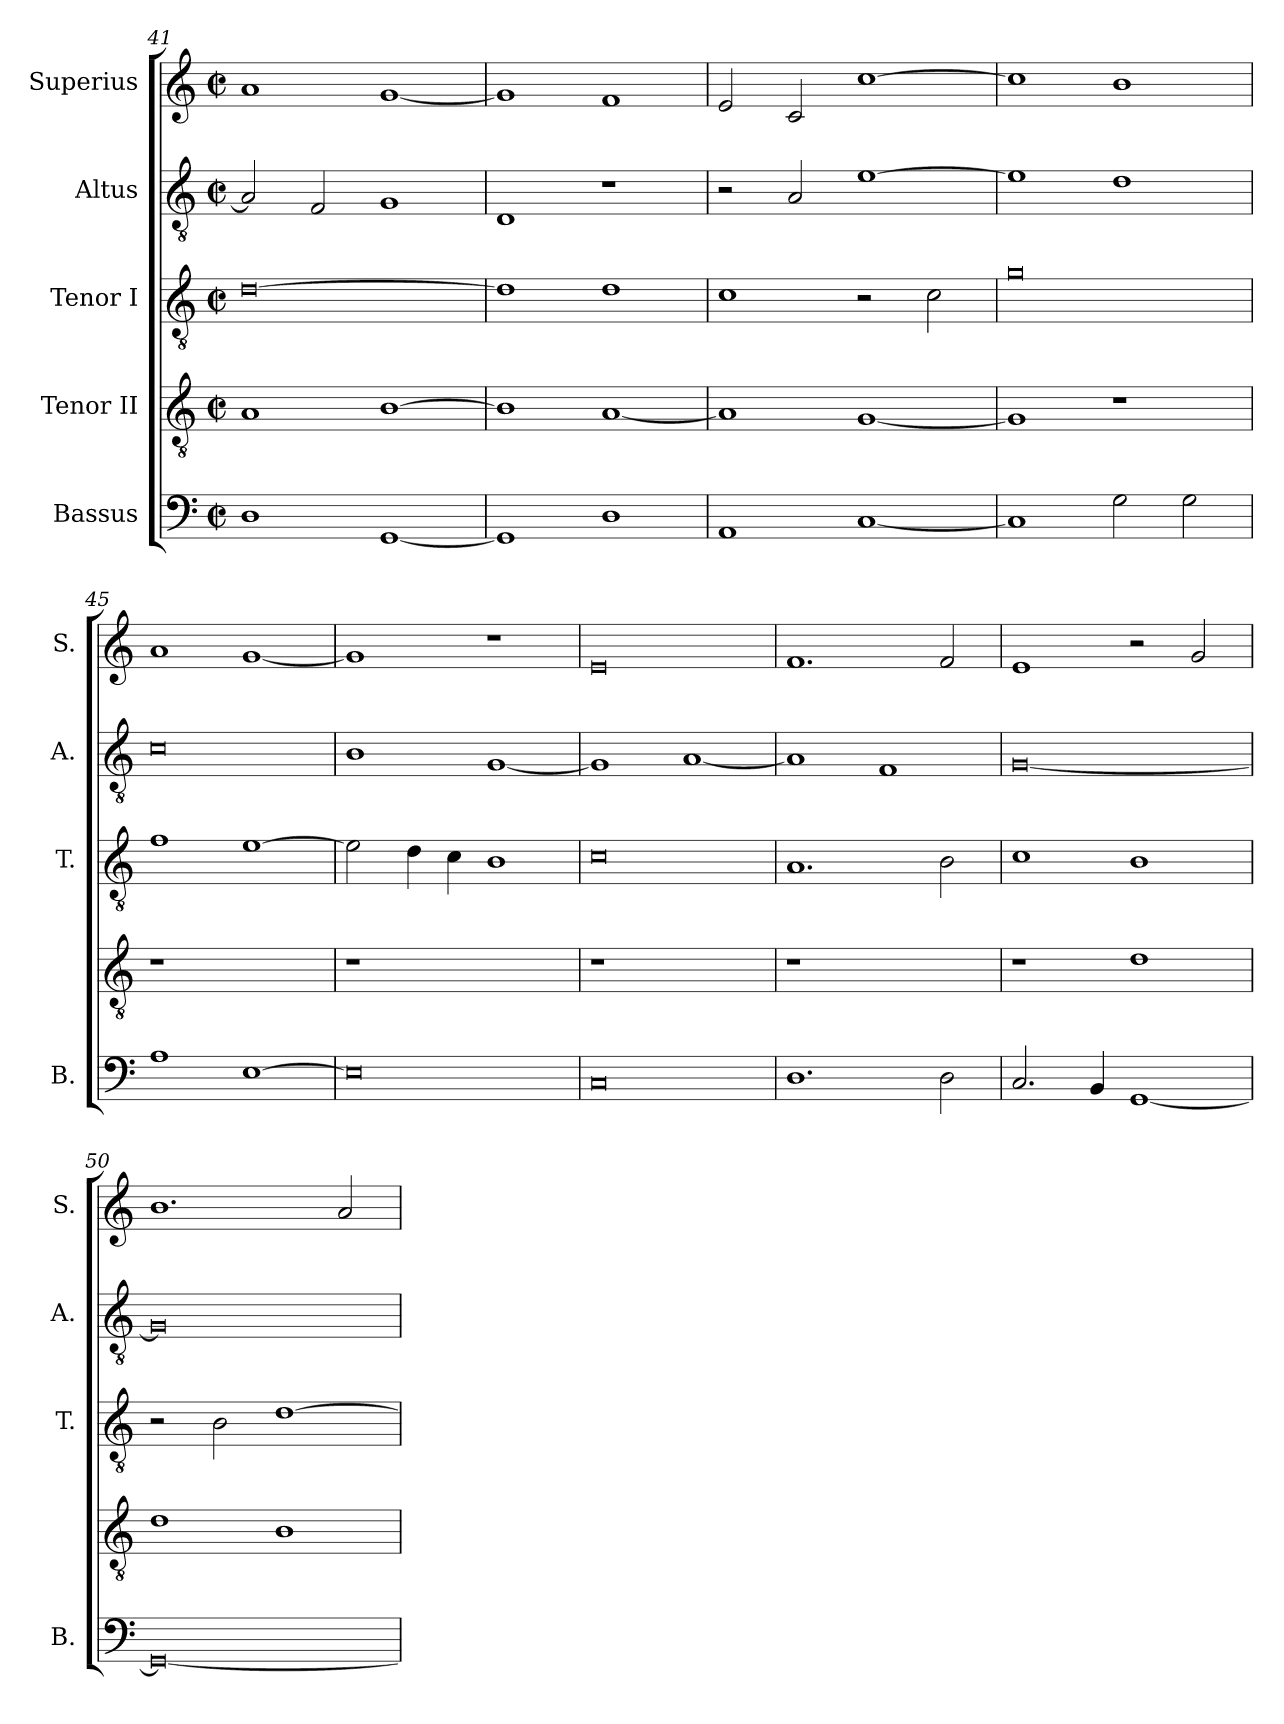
**kern	**kern	**kern	**kern	**kern
*part5	*part4	*part3	*part2	*part1
*staff5	*staff4	*staff3	*staff2	*staff1
*I"Bassus	*I"Tenor II	*I"Tenor I	*I"Altus	*I"Superius
*I'B.	*	*I'T.	*I'A.	*I'S.
*clefF4	*clefGv2	*clefGv2	*clefGv2	*clefG2
*	*ITrd7c12	*ITrd7c12	*ITrd7c12	*
*k[]	*k[]	*k[]	*k[]	*k[]
*C:	*C:	*C:	*C:	*C:
*M2/2	*M2/2	*M2/2	*M2/2	*M2/2
*met(c|)	*met(c|)	*met(c|)	*met(c|)	*met(c|)
=41	=41	=41	=41	=41
1Di	1AAi	[>0Di	2AAi/]	1ai
.	.	.	2FFi/	.
[<1GGi	[>1BBi	.	1GGi	[<1gi
=42	=42	=42	=42	=42
1GGi]	1BBi]	1Di]	1DDi	1gi]
1Di	[<1AAi	1Di	1r	1fi
!!LO:LB:g=z
=43	=43	=43	=43	=43
1AAi	1AAi]	1Ci	2r	2ei/
.	.	.	2AAi/	2ci/
[<1Ci	[<1GGi	2r	[>1Ei	[>1cci
.	.	2Ci\	.	.
=44	=44	=44	=44	=44
1Ci]	1GGi]	0Gi	1Ei]	1cci]
2Gi\	1r	.	1Di	1bi
2Gi\	.	.	.	.
=45	=45	=45	=45	=45
!	!LO:N:vis=1	!	!	!
1Ai	1r	1Fi	0Ci	1ai
[>1Ei	1ryy	[>1Ei	.	[<1gi
=46	=46	=46	=46	=46
!	!LO:N:vis=1	!	!	!
0Ei]	1r	2Ei\]	1BBi	1gi]
.	.	4Di\	.	.
.	.	4Ci\	.	.
.	1ryy	1BBi	[<1GGi	1r
=47	=47	=47	=47	=47
!	!LO:N:vis=1	!	!	!
0Ci	1r	0Ci	1GGi]	0ei
.	1ryy	.	[<1AAi	.
=48	=48	=48	=48	=48
!	!LO:N:vis=1	!	!	!
1.Di	1r	1.AAi	1AAi]	1.fi
.	1ryy	.	1FFi	.
2Di\	.	2BBi\	.	2fi/
!!LO:PB:g=z
=49	=49	=49	=49	=49
2.Ci/	1r	1Ci	[<0GGi	1ei
4BBi/	.	.	.	.
[<1GGi	1Di	1BBi	.	2r
.	.	.	.	2gi/
=50	=50	=50	=50	=50
0GGi_<	1Di	2r	0GGi]	1.bi
.	.	2BBi\	.	.
.	1BBi	[>1Di	.	.
.	.	.	.	2ai/
=	=	=	=	=
*-	*-	*-	*-	*-
